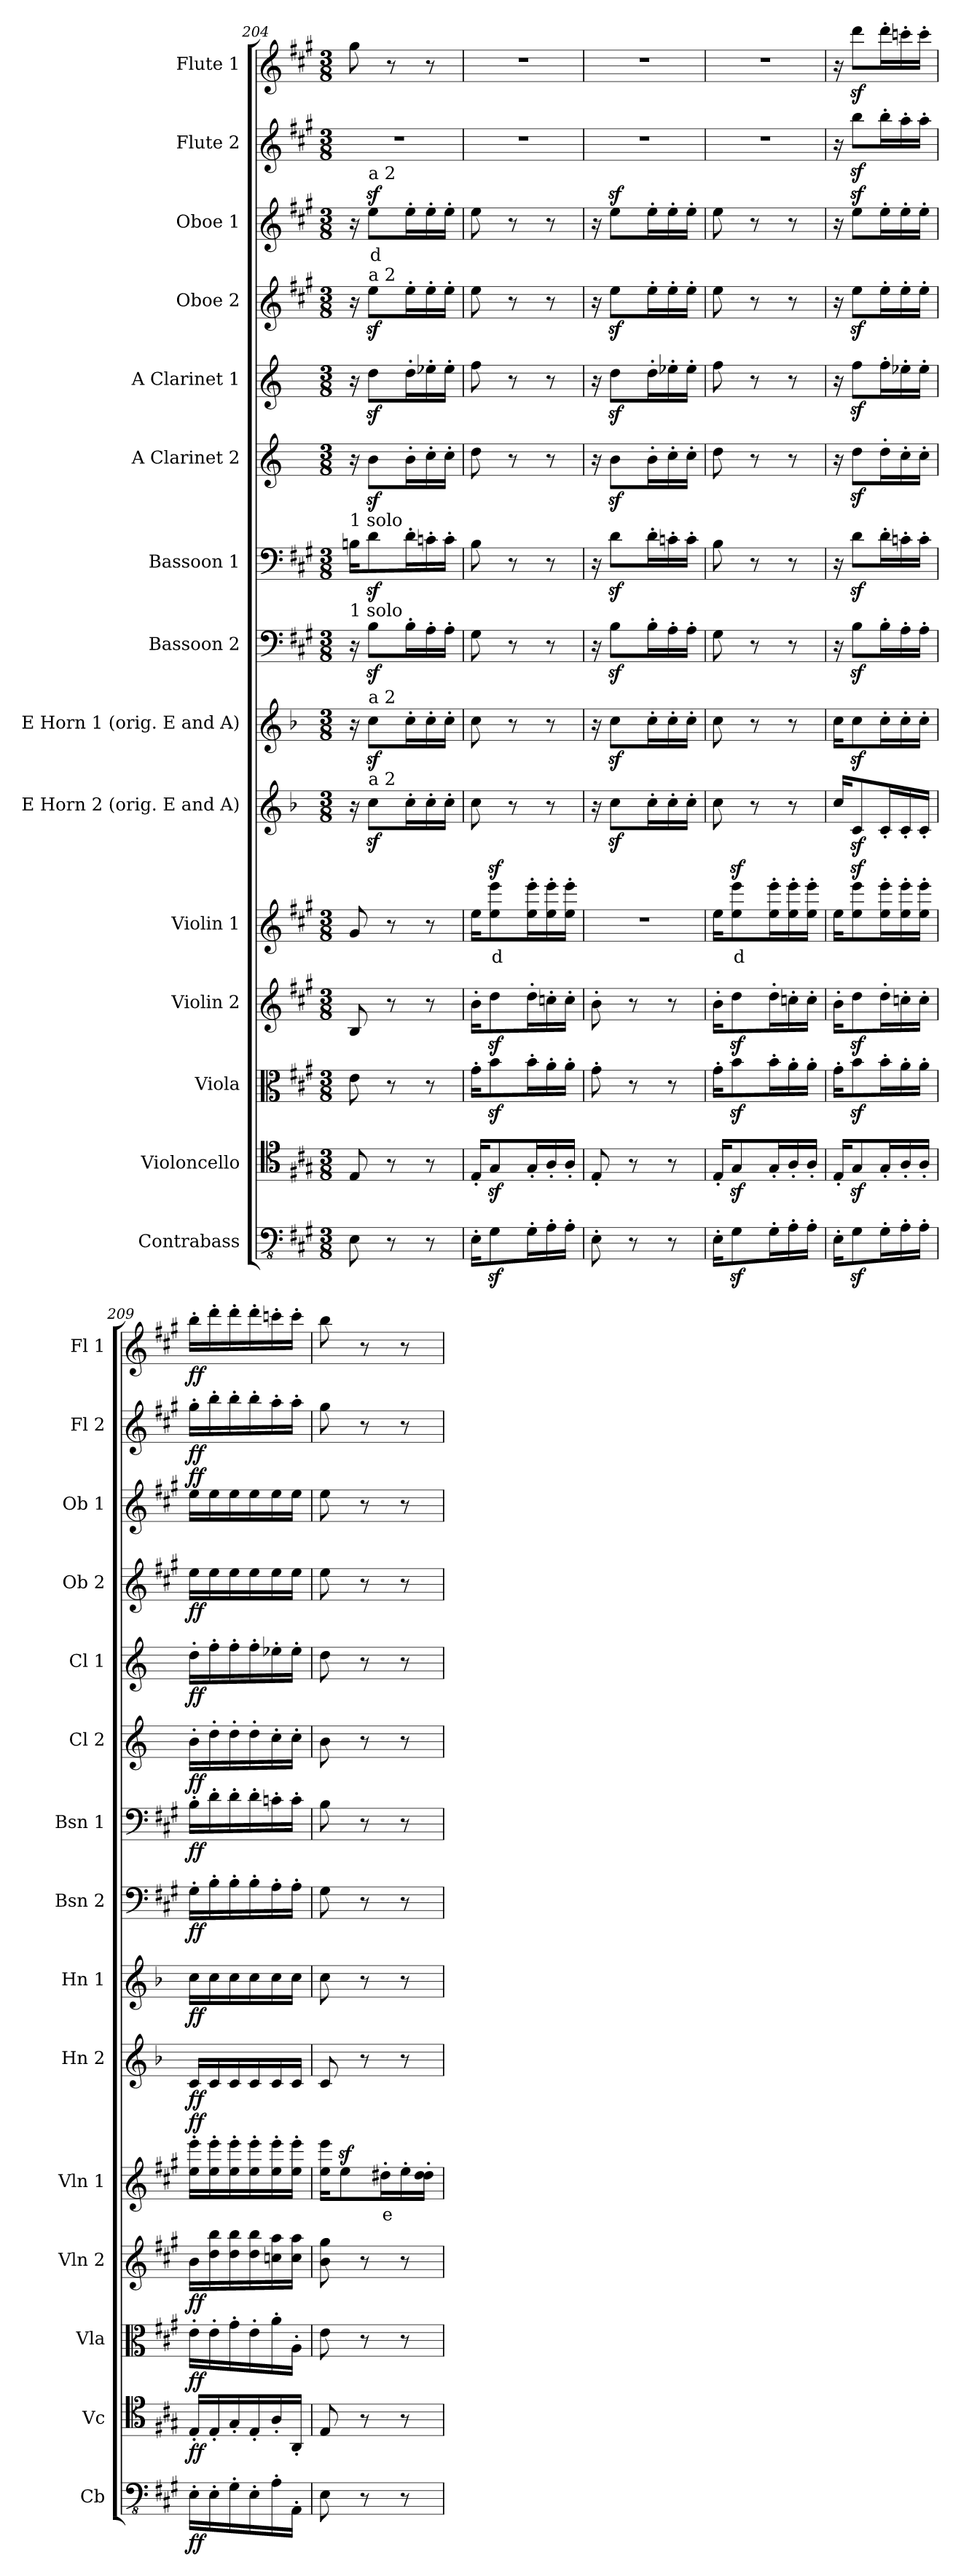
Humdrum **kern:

**kern	**dynam	**kern	**dynam	**kern	**dynam	**kern	**dynam	**kern	**text	**dynam	**kern	**dynam	**kern	**dynam	**kern	**dynam	**kern	**dynam	**kern	**dynam	**kern	**dynam	**kern	**dynam	**kern	**text	**dynam	**kern	**dynam	**kern	**dynam
*part15	*part15	*part14	*part14	*part13	*part13	*part12	*part12	*part11	*part11	*part11	*part10	*part10	*part9	*part9	*part8	*part8	*part7	*part7	*part6	*part6	*part5	*part5	*part4	*part4	*part3	*part3	*part3	*part2	*part2	*part1	*part1
*staff15	*staff15	*staff14	*staff14	*staff13	*staff13	*staff12	*staff12	*staff11	*staff11	*staff11	*staff10	*staff10	*staff9	*staff9	*staff8	*staff8	*staff7	*staff7	*staff6	*staff6	*staff5	*staff5	*staff4	*staff4	*staff3	*staff3	*staff3	*staff2	*staff2	*staff1	*staff1
*I"Contrabass	*	*I"Violoncello	*	*I"Viola	*	*I"Violin 2	*	*I"Violin 1	*	*	*I"E Horn 2 (orig. E and A)	*	*I"E Horn 1 (orig. E and A)	*	*I"Bassoon 2	*	*I"Bassoon 1	*	*I"A Clarinet 2	*	*I"A Clarinet 1	*	*I"Oboe 2	*	*I"Oboe 1	*	*	*I"Flute 2	*	*I"Flute 1	*
*I'Cb	*	*I'Vc	*	*I'Vla	*	*I'Vln 2	*	*I'Vln 1	*	*	*I'Hn 2	*	*I'Hn 1	*	*I'Bsn 2	*	*I'Bsn 1	*	*I'Cl 2	*	*I'Cl 1	*	*I'Ob 2	*	*I'Ob 1	*	*	*I'Fl 2	*	*I'Fl 1	*
!!LO:PB:g=z
*clefFv4	*	*clefC4	*	*clefC3	*	*clefG2	*	*clefG2	*	*	*clefG2	*	*clefG2	*	*clefF4	*	*clefF4	*	*clefG2	*	*clefG2	*	*clefG2	*	*clefG2	*	*	*clefG2	*	*clefG2	*
*	*	*	*	*	*	*	*	*	*	*	*ITrd5c8	*	*ITrd5c8	*	*	*	*	*	*ITrd2c3	*	*ITrd2c3	*	*	*	*	*	*	*	*	*	*
*k[f#c#g#]	*	*k[f#c#g#]	*	*k[f#c#g#]	*	*k[f#c#g#]	*	*k[f#c#g#]	*	*	*k[f#c#g#]	*	*k[f#c#g#]	*	*k[f#c#g#]	*	*k[f#c#g#]	*	*k[f#c#g#]	*	*k[f#c#g#]	*	*k[f#c#g#]	*	*k[f#c#g#]	*	*	*k[f#c#g#]	*	*k[f#c#g#]	*
*M3/8	*	*M3/8	*	*M3/8	*	*M3/8	*	*M3/8	*	*	*M3/8	*	*M3/8	*	*M3/8	*	*M3/8	*	*M3/8	*	*M3/8	*	*M3/8	*	*M3/8	*	*	*M3/8	*	*M3/8	*
=204	=204	=204	=204	=204	=204	=204	=204	=204	=204	=204	=204	=204	=204	=204	=204	=204	=204	=204	=204	=204	=204	=204	=204	=204	=204	=204	=204	=204	=204	=204	=204
!	!	!	!	!	!	!	!	!	!	!	!	!	!	!	!	!	!LO:TX:a:t=1 solo	!	!	!	!	!	!	!	!	!	!	!	!	!	!
!	!	!	!	!	!	!	!	!	!	!	!	!	!	!	!LO:TX:a:t=1 solo	!	!	!	!	!	!	!	!	!	!	!	!	!	!	!	!
8EE\	.	8E/	.	8e\	.	8B/	.	8g#/	.	.	16r	.	16r	.	16r	.	16Bn\KL	.	16r	.	16r	.	16r	.	16r	.	.	4.r	.	8gg#\	.
!	!	!	!	!	!	!	!	!	!	!	!	!	!	!	!	!	!	!	!	!	!	!	!	!	!LO:TX:a:t=a 2	!	!	!	!	!	!
!	!	!	!	!	!	!	!	!	!	!	!	!	!	!	!	!	!	!	!	!	!	!	!LO:TX:a:t=a 2	!	!	!	!	!	!	!	!
!	!	!	!	!	!	!	!	!	!	!	!	!	!LO:TX:a:t=a 2	!	!	!	!	!	!	!	!	!	!	!	!	!	!	!	!	!	!
!	!	!	!	!	!	!	!	!	!	!	!LO:TX:a:t=a 2	!	!	!	!	!	!	!	!	!	!	!	!	!	!	!	!	!	!	!	!
!	!	!	!	!	!	!	!	!	!	!	!	!	!	!	!	!	!	!	!	!	!	!	!	!	!	!LO:LY:b:color=#FF0000	!	!	!	!	!
.	.	.	.	.	.	.	.	.	.	.	8ez<\L	.	8ez<\L	.	8Bz<\L	.	8dz<\	.	8g#z<\L	.	8bz<\L	.	8eez<\L	.	8eez<\L	d	.	.	.	.	.
8r	.	8r	.	8r	.	8r	.	8r	.	.	.	.	.	.	.	.	.	.	.	.	.	.	.	.	.	.	.	.	.	8r	.
.	.	.	.	.	.	.	.	.	.	.	16e'\L	.	16e'\L	.	16B'\L	.	16d'\L	.	16g#'\L	.	16b'\L	.	16ee'\L	.	16ee'\L	.	.	.	.	.	.
8r	.	8r	.	8r	.	8r	.	8r	.	.	16e'\	.	16e'\	.	16A'\	.	16cn'\	.	16a'\	.	16ccn'\	.	16ee'\	.	16ee'\	.	.	.	.	8r	.
.	.	.	.	.	.	.	.	.	.	.	16e'\JJ	.	16e'\JJ	.	16A'\JJ	.	16c'\JJ	.	16a'\JJ	.	16cc'\JJ	.	16ee'\JJ	.	16ee'\JJ	.	.	.	.	.	.
=205	=205	=205	=205	=205	=205	=205	=205	=205	=205	=205	=205	=205	=205	=205	=205	=205	=205	=205	=205	=205	=205	=205	=205	=205	=205	=205	=205	=205	=205	=205	=205
16EE'\KL	.	16E'/KL	.	16g#'\KL	.	16b'\KL	.	16ee\KL	.	.	8e\	.	8e\	.	8G#\	.	8B\	.	8b\	.	8dd\	.	8ee\	.	8ee\	.	.	4.r	.	4.r	.
!	!	!	!	!	!	!	!	!	!LO:LY:b:color=#FF0000	!	!	!	!	!	!	!	!	!	!	!	!	!	!	!	!	!	!	!	!	!	!
8GG#z<\	.	8G#z</	.	8bz<\	.	8ddz<\	.	8ee\z< 8eee\z<	d	.	.	.	.	.	.	.	.	.	.	.	.	.	.	.	.	.	.	.	.	.	.
.	.	.	.	.	.	.	.	.	.	.	8r	.	8r	.	8r	.	8r	.	8r	.	8r	.	8r	.	8r	.	.	.	.	.	.
16GG#'\L	.	16G#'/L	.	16b'\L	.	16dd'\L	.	16ee\' 16eee\'L	.	.	.	.	.	.	.	.	.	.	.	.	.	.	.	.	.	.	.	.	.	.	.
16AA'\	.	16A'/	.	16a'\	.	16ccn'\	.	16ee\' 16eee\'	.	.	8r	.	8r	.	8r	.	8r	.	8r	.	8r	.	8r	.	8r	.	.	.	.	.	.
16AA'\JJ	.	16A'/JJ	.	16a'\JJ	.	16cc'\JJ	.	16ee\' 16eee\'JJ	.	.	.	.	.	.	.	.	.	.	.	.	.	.	.	.	.	.	.	.	.	.	.
=206	=206	=206	=206	=206	=206	=206	=206	=206	=206	=206	=206	=206	=206	=206	=206	=206	=206	=206	=206	=206	=206	=206	=206	=206	=206	=206	=206	=206	=206	=206	=206
8EE'\	.	8E'/	.	8g#'\	.	8b'\	.	4.r	.	.	16r	.	16r	.	16r	.	16r	.	16r	.	16r	.	16r	.	16r	.	.	4.r	.	4.r	.
.	.	.	.	.	.	.	.	.	.	.	8ez<\L	.	8ez<\L	.	8Bz<\L	.	8dz<\L	.	8g#z<\L	.	8bz<\L	.	8eez<\L	.	8eez<\L	.	.	.	.	.	.
8r	.	8r	.	8r	.	8r	.	.	.	.	.	.	.	.	.	.	.	.	.	.	.	.	.	.	.	.	.	.	.	.	.
.	.	.	.	.	.	.	.	.	.	.	16e'\L	.	16e'\L	.	16B'\L	.	16d'\L	.	16g#'\L	.	16b'\L	.	16ee'\L	.	16ee'\L	.	.	.	.	.	.
8r	.	8r	.	8r	.	8r	.	.	.	.	16e'\	.	16e'\	.	16A'\	.	16cn'\	.	16a'\	.	16ccn'\	.	16ee'\	.	16ee'\	.	.	.	.	.	.
.	.	.	.	.	.	.	.	.	.	.	16e'\JJ	.	16e'\JJ	.	16A'\JJ	.	16c'\JJ	.	16a'\JJ	.	16cc'\JJ	.	16ee'\JJ	.	16ee'\JJ	.	.	.	.	.	.
=207	=207	=207	=207	=207	=207	=207	=207	=207	=207	=207	=207	=207	=207	=207	=207	=207	=207	=207	=207	=207	=207	=207	=207	=207	=207	=207	=207	=207	=207	=207	=207
16EE'\KL	.	16E'/KL	.	16g#'\KL	.	16b'\KL	.	16ee\KL	.	.	8e\	.	8e\	.	8G#\	.	8B\	.	8b\	.	8dd\	.	8ee\	.	8ee\	.	.	4.r	.	4.r	.
!	!	!	!	!	!	!	!	!	!LO:LY:b:color=#FF0000	!	!	!	!	!	!	!	!	!	!	!	!	!	!	!	!	!	!	!	!	!	!
8GG#z<\	.	8G#z</	.	8bz<\	.	8ddz<\	.	8ee\z< 8eee\z<	d	.	.	.	.	.	.	.	.	.	.	.	.	.	.	.	.	.	.	.	.	.	.
.	.	.	.	.	.	.	.	.	.	.	8r	.	8r	.	8r	.	8r	.	8r	.	8r	.	8r	.	8r	.	.	.	.	.	.
16GG#'\L	.	16G#'/L	.	16b'\L	.	16dd'\L	.	16ee\' 16eee\'L	.	.	.	.	.	.	.	.	.	.	.	.	.	.	.	.	.	.	.	.	.	.	.
16AA'\	.	16A'/	.	16a'\	.	16ccn'\	.	16ee\' 16eee\'	.	.	8r	.	8r	.	8r	.	8r	.	8r	.	8r	.	8r	.	8r	.	.	.	.	.	.
16AA'\JJ	.	16A'/JJ	.	16a'\JJ	.	16cc'\JJ	.	16ee\' 16eee\'JJ	.	.	.	.	.	.	.	.	.	.	.	.	.	.	.	.	.	.	.	.	.	.	.
=208	=208	=208	=208	=208	=208	=208	=208	=208	=208	=208	=208	=208	=208	=208	=208	=208	=208	=208	=208	=208	=208	=208	=208	=208	=208	=208	=208	=208	=208	=208	=208
16EE'\KL	.	16E'/KL	.	16g#'\KL	.	16b'\KL	.	16ee\KL	.	.	16e/KL	.	16e\KL	.	16r	.	16r	.	16r	.	16r	.	16r	.	16r	.	.	16r	.	16r	.
8GG#z<\	.	8G#z</	.	8bz<\	.	8ddz<\	.	8ee\z< 8eee\z<	.	.	8Ez</	.	8ez<\	.	8Bz<\L	.	8dz<\L	.	8bz<\L	.	8ddz<\L	.	8eez<\L	.	8eez<\L	.	.	8bbz<\L	.	8dddz<\L	.
16GG#'\L	.	16G#'/L	.	16b'\L	.	16dd'\L	.	16ee\' 16eee\'L	.	.	16E'/L	.	16e'\L	.	16B'\L	.	16d'\L	.	16b'\L	.	16dd'\L	.	16ee'\L	.	16ee'\L	.	.	16bb'\L	.	16ddd'\L	.
16AA'\	.	16A'/	.	16a'\	.	16ccn'\	.	16ee\' 16eee\'	.	.	16E'/	.	16e'\	.	16A'\	.	16cn'\	.	16a'\	.	16ccn'\	.	16ee'\	.	16ee'\	.	.	16aa'\	.	16cccn'\	.
16AA'\JJ	.	16A'/JJ	.	16a'\JJ	.	16cc'\JJ	.	16ee\' 16eee\'JJ	.	.	16E'/JJ	.	16e'\JJ	.	16A'\JJ	.	16c'\JJ	.	16a'\JJ	.	16cc'\JJ	.	16ee'\JJ	.	16ee'\JJ	.	.	16aa'\JJ	.	16ccc'\JJ	.
=209	=209	=209	=209	=209	=209	=209	=209	=209	=209	=209	=209	=209	=209	=209	=209	=209	=209	=209	=209	=209	=209	=209	=209	=209	=209	=209	=209	=209	=209	=209	=209
!	!LO:DY:b	!	!LO:DY:b	!	!LO:DY:b	!	!LO:DY:b	!	!	!LO:DY:b	!	!LO:DY:b	!	!LO:DY:b	!	!LO:DY:b	!	!LO:DY:b	!	!LO:DY:b	!	!LO:DY:b	!	!LO:DY:b	!	!	!LO:DY:b	!	!LO:DY:b	!	!LO:DY:b
16EE'\LL	ff	16E'/LL	ff	16e'\LL	ff	16b\LL	ff	16ee\' 16eee\'LL	.	ff	16E/LL	ff	16e\LL	ff	16G#'\LL	ff	16B'\LL	ff	16g#'\LL	ff	16b'\LL	ff	16ee\LL	ff	16ee\LL	.	ff	16gg#'\LL	ff	16bb'\LL	ff
16EE'\	.	16E'/	.	16e'\	.	16dd\ 16bb\	.	16ee\' 16eee\'	.	.	16E/	.	16e\	.	16B'\	.	16d'\	.	16b'\	.	16dd'\	.	16ee\	.	16ee\	.	.	16bb'\	.	16ddd'\	.
16GG#'\	.	16G#'/	.	16g#'\	.	16dd\ 16bb\	.	16ee\' 16eee\'	.	.	16E/	.	16e\	.	16B'\	.	16d'\	.	16b'\	.	16dd'\	.	16ee\	.	16ee\	.	.	16bb'\	.	16ddd'\	.
16EE'\	.	16E'/	.	16e'\	.	16dd\ 16bb\	.	16ee\' 16eee\'	.	.	16E/	.	16e\	.	16B'\	.	16d'\	.	16b'\	.	16dd'\	.	16ee\	.	16ee\	.	.	16bb'\	.	16ddd'\	.
16AA'\	.	16A'/	.	16a'\	.	16ccn\ 16aa\	.	16ee\' 16eee\'	.	.	16E/	.	16e\	.	16A'\	.	16cn'\	.	16a'\	.	16ccn'\	.	16ee\	.	16ee\	.	.	16aa'\	.	16cccn'\	.
16AAA'\JJ	.	16AA'/JJ	.	16A'\JJ	.	16cc\ 16aa\JJ	.	16ee\' 16eee\'JJ	.	.	16E/JJ	.	16e\JJ	.	16A'\JJ	.	16c'\JJ	.	16a'\JJ	.	16cc'\JJ	.	16ee\JJ	.	16ee\JJ	.	.	16aa'\JJ	.	16ccc'\JJ	.
=210	=210	=210	=210	=210	=210	=210	=210	=210	=210	=210	=210	=210	=210	=210	=210	=210	=210	=210	=210	=210	=210	=210	=210	=210	=210	=210	=210	=210	=210	=210	=210
8EE\	.	8E/	.	8e\	.	8b\ 8gg#\	.	16ee\ 16eee\KL	.	.	8E/	.	8e\	.	8G#\	.	8B\	.	8g#\	.	8b\	.	8ee\	.	8ee\	.	.	8gg#\	.	8bb\	.
.	.	.	.	.	.	.	.	8eez<\	.	.	.	.	.	.	.	.	.	.	.	.	.	.	.	.	.	.	.	.	.	.	.
8r	.	8r	.	8r	.	8r	.	.	.	.	8r	.	8r	.	8r	.	8r	.	8r	.	8r	.	8r	.	8r	.	.	8r	.	8r	.
!	!	!	!	!	!	!	!	!	!LO:LY:b:color=#FF0000	!	!	!	!	!	!	!	!	!	!	!	!	!	!	!	!	!	!	!	!	!	!
.	.	.	.	.	.	.	.	16dd#X'\L	e	.	.	.	.	.	.	.	.	.	.	.	.	.	.	.	.	.	.	.	.	.	.
8r	.	8r	.	8r	.	8r	.	16ee'\	.	.	8r	.	8r	.	8r	.	8r	.	8r	.	8r	.	8r	.	8r	.	.	8r	.	8r	.
.	.	.	.	.	.	.	.	16dd#\' 16dd#\'JJ	.	.	.	.	.	.	.	.	.	.	.	.	.	.	.	.	.	.	.	.	.	.	.
=	=	=	=	=	=	=	=	=	=	=	=	=	=	=	=	=	=	=	=	=	=	=	=	=	=	=	=	=	=	=	=
*-	*-	*-	*-	*-	*-	*-	*-	*-	*-	*-	*-	*-	*-	*-	*-	*-	*-	*-	*-	*-	*-	*-	*-	*-	*-	*-	*-	*-	*-	*-	*-
